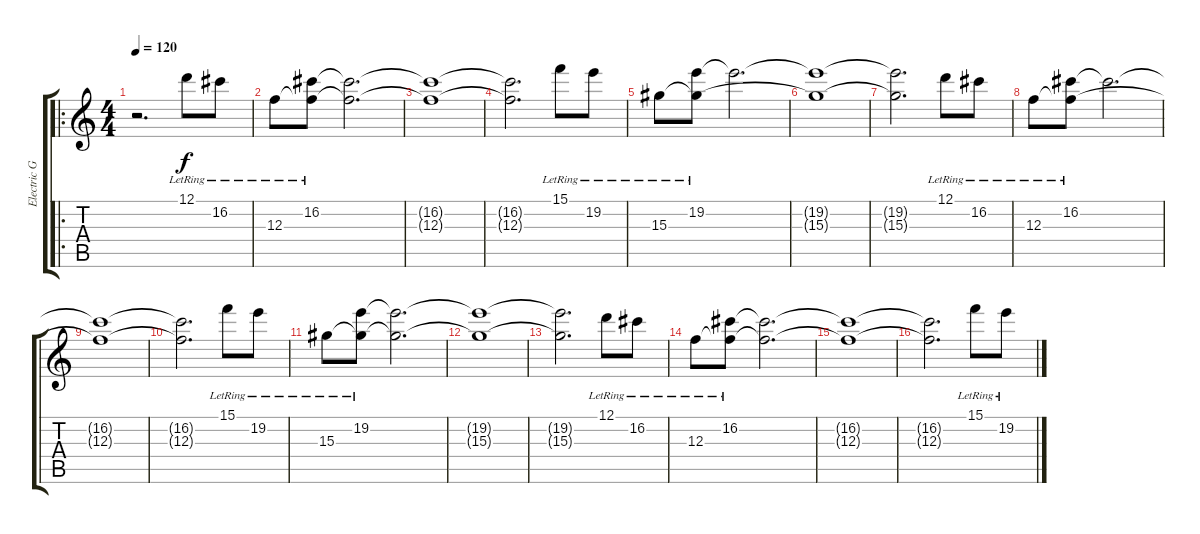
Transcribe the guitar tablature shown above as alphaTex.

\track ("Electric Guitar" "Electric G") {instrument distortionguitar}
\staff {score tabs}
\tuning (D4 A3 F3 C3 G2 D2) {hide}
\ro
\ts (4 4)
\tempo 120
\clef g2
\ks c
r.2{d dy f instrument distortionguitar} 12.1{lr}.8 16.2{lr}.8 |
12.3{lr}.8 (16.2{lr} 12.3{t}).8 (16.2{t} 12.3{t}).2{d} |
(16.2{t} 12.3{t}).1{volume 9} |
(16.2{t} 12.3{t}).2{d} 15.1{lr}.8{volume 14} 19.2{lr}.8 |
15.3{lr}.8 (19.2{lr} 15.3{t}).8 19.2{t}.2{d} |
(19.2{t} 15.3{t}).1{volume 7} |
(19.2{t} 15.3{t}).2{d} 12.1{lr}.8{volume 14} 16.2{lr}.8 |
12.3{lr}.8 (16.2{lr} 12.3{t}).8 16.2{t}.2{d} |
(16.2{t} 12.3{t}).1{volume 7} |
(16.2{t} 12.3{t}).2{d} 15.1{lr}.8{volume 14} 19.2{lr}.8 |
15.3{lr}.8 (19.2{lr} 15.3{t}).8 (19.2{t} 15.3{t}).2{d} |
(19.2{t} 15.3{t}).1{volume 8} |
(19.2{t} 15.3{t}).2{d} 12.1{lr}.8{volume 14} 16.2{lr}.8 |
12.3{lr}.8 (16.2{lr} 12.3{t}).8 (16.2{t} 12.3{t}).2{d} |
(16.2{t} 12.3{t}).1{volume 9} |
(16.2{t} 12.3{t}).2{d} 15.1{lr}.8{volume 14} 19.2{lr}.8
